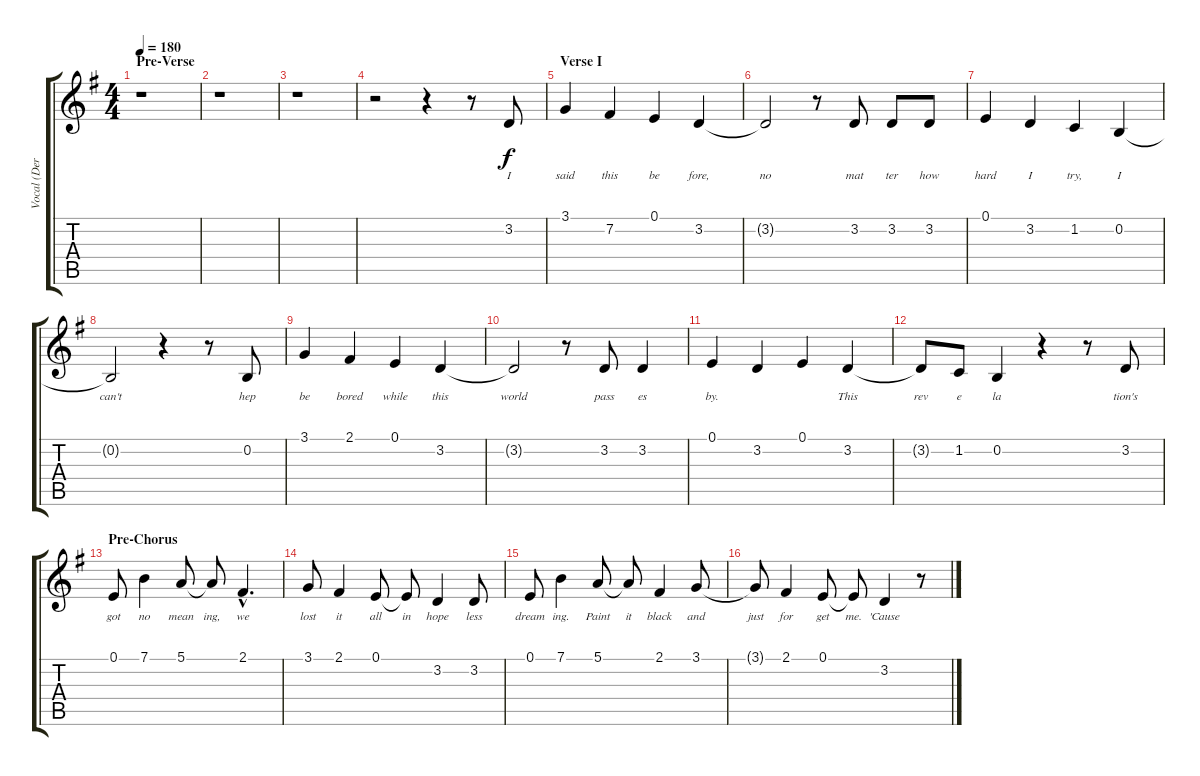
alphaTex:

\track ("Vocal (Deryck)" "Vocal (Der") {instrument altosax}
\staff {score tabs}
\tuning (E4 B3 G3 D3 A2 E2) {hide}
\ts (4 4)
\section ("" "Pre-Verse")
\tempo 180
\clef g2
\ks g
r.1{dy f} |
r.1 |
r.1 |
r.2 r.4 r.8 3.2.8{lyrics (0 "I") lyrics (1 "") lyrics (2 "") lyrics (3 "") lyrics (4 "")} |
\section ("" "Verse I")
3.1.4{lyrics (0 "said") lyrics (1 "") lyrics (2 "") lyrics (3 "") lyrics (4 "")} 7.2.4{lyrics (0 "this") lyrics (1 "") lyrics (2 "") lyrics (3 "") lyrics (4 "")} 0.1.4{lyrics (0 "be") lyrics (1 "") lyrics (2 "") lyrics (3 "") lyrics (4 "")} 3.2.4{lyrics (0 "fore,") lyrics (1 "") lyrics (2 "") lyrics (3 "") lyrics (4 "")} |
3.2{t}.2{lyrics (0 "no") lyrics (1 "") lyrics (2 "") lyrics (3 "") lyrics (4 "")} r.8 3.2.8{lyrics (0 "mat") lyrics (1 "") lyrics (2 "") lyrics (3 "") lyrics (4 "")} 3.2.8{lyrics (0 "ter") lyrics (1 "") lyrics (2 "") lyrics (3 "") lyrics (4 "")} 3.2.8{lyrics (0 "how") lyrics (1 "") lyrics (2 "") lyrics (3 "") lyrics (4 "")} |
0.1.4{lyrics (0 "hard") lyrics (1 "") lyrics (2 "") lyrics (3 "") lyrics (4 "")} 3.2.4{lyrics (0 "I") lyrics (1 "") lyrics (2 "") lyrics (3 "") lyrics (4 "")} 1.2.4{lyrics (0 "try,") lyrics (1 "") lyrics (2 "") lyrics (3 "") lyrics (4 "")} 0.2.4{lyrics (0 "I") lyrics (1 "") lyrics (2 "") lyrics (3 "") lyrics (4 "")} |
0.2{t}.2{lyrics (0 "can't") lyrics (1 "") lyrics (2 "") lyrics (3 "") lyrics (4 "")} r.4 r.8 0.2.8{lyrics (0 "hep") lyrics (1 "") lyrics (2 "") lyrics (3 "") lyrics (4 "")} |
3.1.4{lyrics (0 "be") lyrics (1 "") lyrics (2 "") lyrics (3 "") lyrics (4 "")} 2.1.4{lyrics (0 "bored") lyrics (1 "") lyrics (2 "") lyrics (3 "") lyrics (4 "")} 0.1.4{lyrics (0 "while") lyrics (1 "") lyrics (2 "") lyrics (3 "") lyrics (4 "")} 3.2.4{lyrics (0 "this") lyrics (1 "") lyrics (2 "") lyrics (3 "") lyrics (4 "")} |
3.2{t}.2{lyrics (0 "world") lyrics (1 "") lyrics (2 "") lyrics (3 "") lyrics (4 "")} r.8 3.2.8{lyrics (0 "pass") lyrics (1 "") lyrics (2 "") lyrics (3 "") lyrics (4 "")} 3.2.4{lyrics (0 "es") lyrics (1 "") lyrics (2 "") lyrics (3 "") lyrics (4 "")} |
0.1.4{lyrics (0 "by.") lyrics (1 "") lyrics (2 "") lyrics (3 "") lyrics (4 "")} 3.2.4{lyrics (0 "") lyrics (1 "") lyrics (2 "") lyrics (3 "") lyrics (4 "")} 0.1.4{lyrics (0 "") lyrics (1 "") lyrics (2 "") lyrics (3 "") lyrics (4 "")} 3.2.4{lyrics (0 "This") lyrics (1 "") lyrics (2 "") lyrics (3 "") lyrics (4 "")} |
3.2{t}.8{lyrics (0 "rev") lyrics (1 "") lyrics (2 "") lyrics (3 "") lyrics (4 "")} 1.2.8{lyrics (0 "e") lyrics (1 "") lyrics (2 "") lyrics (3 "") lyrics (4 "")} 0.2.4{lyrics (0 "la") lyrics (1 "") lyrics (2 "") lyrics (3 "") lyrics (4 "")} r.4 r.8 3.2.8{lyrics (0 "tion's") lyrics (1 "") lyrics (2 "") lyrics (3 "") lyrics (4 "")} |
\section ("" "Pre-Chorus")
0.1.8{lyrics (0 "got") lyrics (1 "") lyrics (2 "") lyrics (3 "") lyrics (4 "")} 7.1.4{lyrics (0 "no") lyrics (1 "") lyrics (2 "") lyrics (3 "") lyrics (4 "")} 5.1.8{lyrics (0 "mean") lyrics (1 "") lyrics (2 "") lyrics (3 "") lyrics (4 "")} 5.1{t}.8{lyrics (0 "ing,") lyrics (1 "") lyrics (2 "") lyrics (3 "") lyrics (4 "")} 2.1{hac}.4{d lyrics (0 "we") lyrics (1 "") lyrics (2 "") lyrics (3 "") lyrics (4 "")} |
3.1.8{lyrics (0 "lost") lyrics (1 "") lyrics (2 "") lyrics (3 "") lyrics (4 "")} 2.1.4{lyrics (0 "it") lyrics (1 "") lyrics (2 "") lyrics (3 "") lyrics (4 "")} 0.1.8{lyrics (0 "all") lyrics (1 "") lyrics (2 "") lyrics (3 "") lyrics (4 "")} 0.1{t}.8{lyrics (0 "in") lyrics (1 "") lyrics (2 "") lyrics (3 "") lyrics (4 "")} 3.2.4{lyrics (0 "hope") lyrics (1 "") lyrics (2 "") lyrics (3 "") lyrics (4 "")} 3.2.8{lyrics (0 "less") lyrics (1 "") lyrics (2 "") lyrics (3 "") lyrics (4 "")} |
0.1.8{lyrics (0 "dream") lyrics (1 "") lyrics (2 "") lyrics (3 "") lyrics (4 "")} 7.1.4{lyrics (0 "ing.") lyrics (1 "") lyrics (2 "") lyrics (3 "") lyrics (4 "")} 5.1.8{lyrics (0 "Paint") lyrics (1 "") lyrics (2 "") lyrics (3 "") lyrics (4 "")} 5.1{t}.8{lyrics (0 "it") lyrics (1 "") lyrics (2 "") lyrics (3 "") lyrics (4 "")} 2.1.4{lyrics (0 "black") lyrics (1 "") lyrics (2 "") lyrics (3 "") lyrics (4 "")} 3.1.8{lyrics (0 "and") lyrics (1 "") lyrics (2 "") lyrics (3 "") lyrics (4 "")} |
3.1{t}.8{lyrics (0 "just") lyrics (1 "") lyrics (2 "") lyrics (3 "") lyrics (4 "")} 2.1.4{lyrics (0 "for") lyrics (1 "") lyrics (2 "") lyrics (3 "") lyrics (4 "")} 0.1.8{lyrics (0 "get") lyrics (1 "") lyrics (2 "") lyrics (3 "") lyrics (4 "")} 0.1{t}.8{lyrics (0 "me.") lyrics (1 "") lyrics (2 "") lyrics (3 "") lyrics (4 "")} 3.2.4{lyrics (0 "'Cause") lyrics (1 "") lyrics (2 "") lyrics (3 "") lyrics (4 "")} r.8
